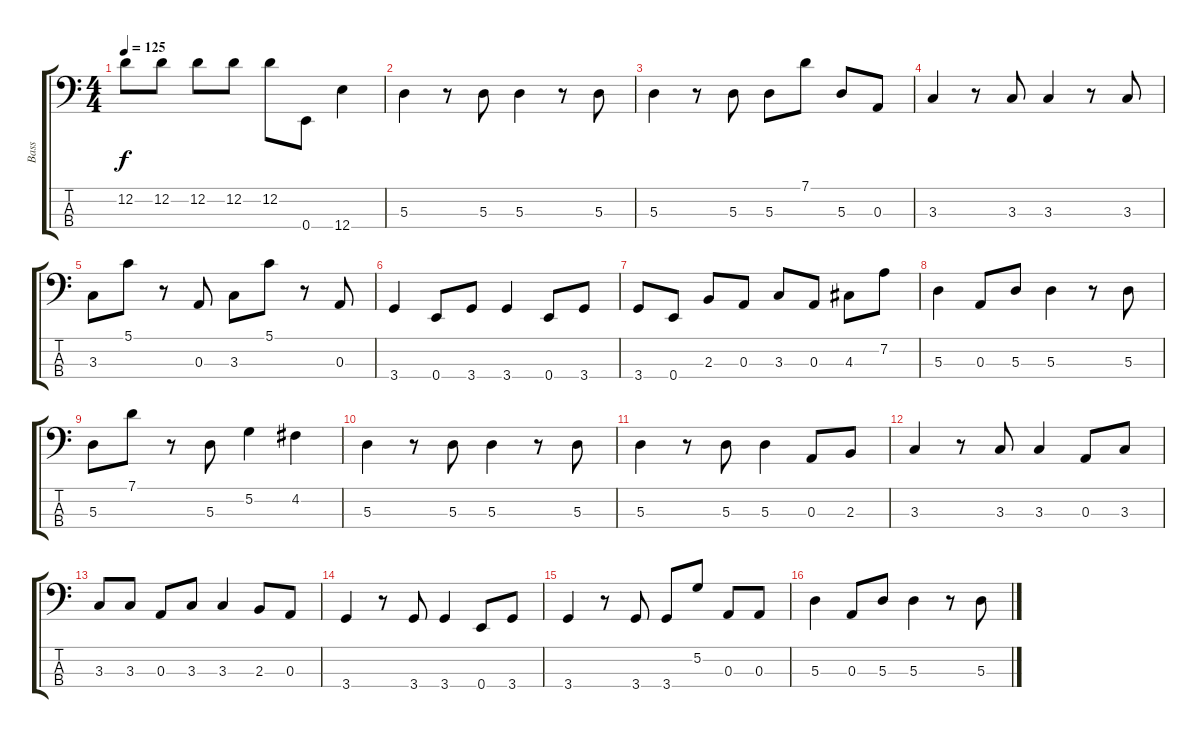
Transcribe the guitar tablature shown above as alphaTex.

\track ("Bass" "Bass") {instrument electricbasspick}
\staff {score tabs}
\tuning (G2 D2 A1 E1) {hide}
\ts (4 4)
\tempo 125
\clef f4
\ks c
12.2.8{dy f} 12.2.8 12.2.8 12.2.8 12.2.8 0.4.8 12.4.4 |
5.3.4 r.8 5.3.8 5.3.4 r.8 5.3.8 |
5.3.4 r.8 5.3.8 5.3.8 7.1.8 5.3.8 0.3.8 |
3.3.4 r.8 3.3.8 3.3.4 r.8 3.3.8 |
3.3.8 5.1.8 r.8 0.3.8 3.3.8 5.1.8 r.8 0.3.8 |
3.4.4 0.4.8 3.4.8 3.4.4 0.4.8 3.4.8 |
3.4.8 0.4.8 2.3.8 0.3.8 3.3.8 0.3.8 4.3.8 7.2.8 |
5.3.4 0.3.8 5.3.8 5.3.4 r.8 5.3.8 |
5.3.8 7.1.8 r.8 5.3.8 5.2.4 4.2.4 |
5.3.4 r.8 5.3.8 5.3.4 r.8 5.3.8 |
5.3.4 r.8 5.3.8 5.3.4 0.3.8 2.3.8 |
3.3.4 r.8 3.3.8 3.3.4 0.3.8 3.3.8 |
3.3.8 3.3.8 0.3.8 3.3.8 3.3.4 2.3.8 0.3.8 |
3.4.4 r.8 3.4.8 3.4.4 0.4.8 3.4.8 |
3.4.4 r.8 3.4.8 3.4.8 5.2.8 0.3.8 0.3.8 |
5.3.4 0.3.8 5.3.8 5.3.4 r.8 5.3.8
